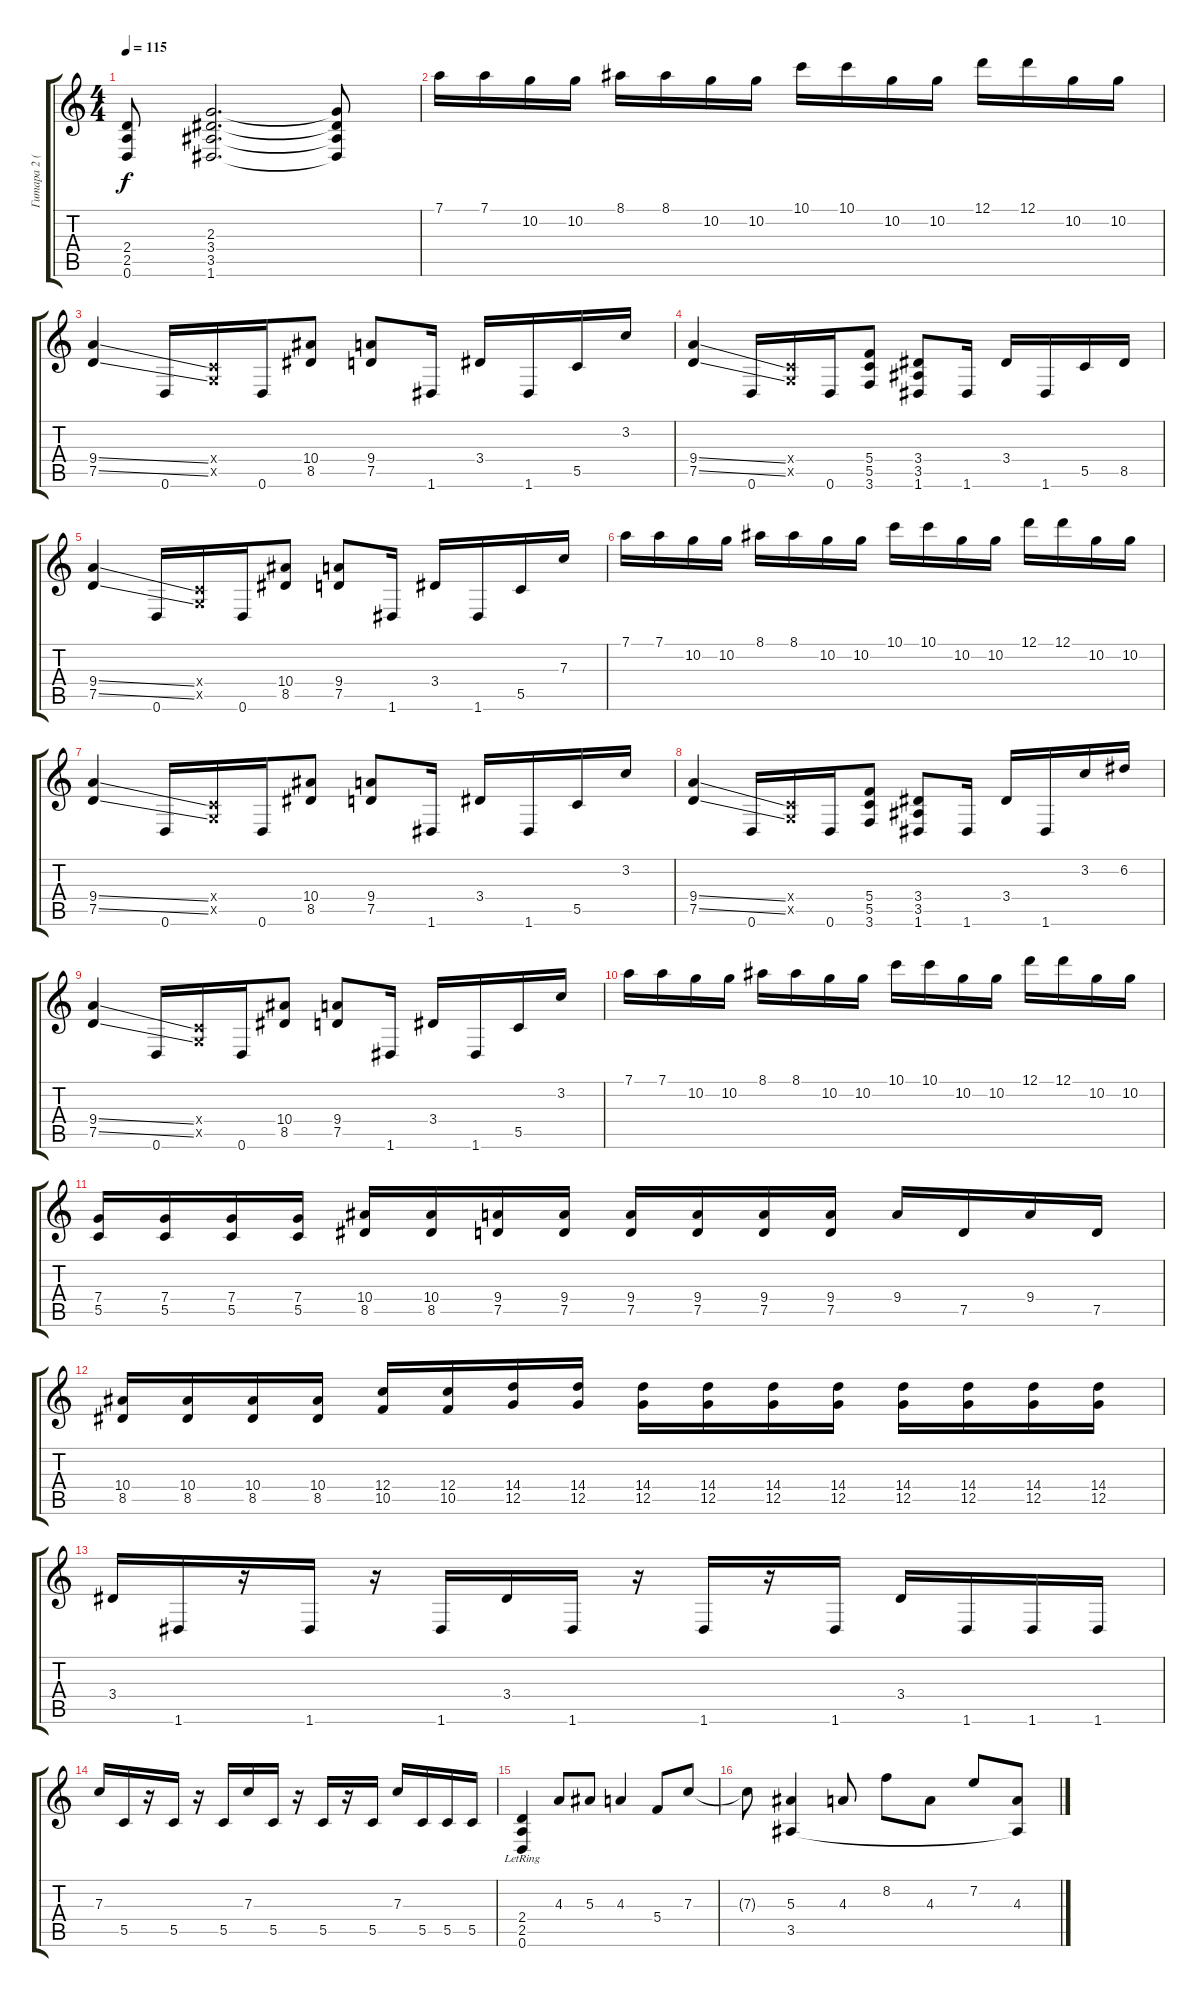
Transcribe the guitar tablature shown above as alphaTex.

\track ("Гитара 2 (1)" "Гитара 2 (") {instrument acousticguitarsteel}
\staff {score tabs}
\tuning (D4 A3 F3 C3 G2 D2) {hide}
\ts (4 4)
\tempo 115
\clef g2
\ks c
(2.4{t} 2.5{t} 0.6{t}).8{dy f} (2.3 3.4 3.5 1.6).2{d} (2.3{t} 3.4{t} 3.5{t} 1.6{t}).8 |
7.1.16 7.1.16 10.2.16 10.2.16 8.1.16 8.1.16 10.2.16 10.2.16 10.1.16 10.1.16 10.2.16 10.2.16 12.1.16 12.1.16 10.2.16 10.2.16 |
(9.4{ss} 7.5{ss}).4 0.6.16 (0.4{x} 0.5{x}).16 0.6.16 (10.4 8.5).8 (9.4 7.5).8 1.6.16 3.4.16 1.6.16 5.5.16 3.2.16 |
(9.4{ss} 7.5{ss}).4 0.6.16 (0.4{x} 0.5{x}).16 0.6.16 (5.4 5.5 3.6).8 (3.4 3.5 1.6).8 1.6.16 3.4.16 1.6.16 5.5.16 8.5.16 |
(9.4{ss} 7.5{ss}).4 0.6.16 (0.4{x} 0.5{x}).16 0.6.16 (10.4 8.5).8 (9.4 7.5).8 1.6.16 3.4.16 1.6.16 5.5.16 7.3.16 |
7.1.16 7.1.16 10.2.16 10.2.16 8.1.16 8.1.16 10.2.16 10.2.16 10.1.16 10.1.16 10.2.16 10.2.16 12.1.16 12.1.16 10.2.16 10.2.16 |
(9.4{ss} 7.5{ss}).4 0.6.16 (0.4{x} 0.5{x}).16 0.6.16 (10.4 8.5).8 (9.4 7.5).8 1.6.16 3.4.16 1.6.16 5.5.16 3.2.16 |
(9.4{ss} 7.5{ss}).4 0.6.16 (0.4{x} 0.5{x}).16 0.6.16 (5.4 5.5 3.6).8 (3.4 3.5 1.6).8 1.6.16 3.4.16 1.6.16 3.2.16 6.2.16 |
(9.4{ss} 7.5{ss}).4 0.6.16 (0.4{x} 0.5{x}).16 0.6.16 (10.4 8.5).8 (9.4 7.5).8 1.6.16 3.4.16 1.6.16 5.5.16 3.2.16 |
7.1.16 7.1.16 10.2.16 10.2.16 8.1.16 8.1.16 10.2.16 10.2.16 10.1.16 10.1.16 10.2.16 10.2.16 12.1.16 12.1.16 10.2.16 10.2.16 |
(7.4 5.5).16 (7.4 5.5).16 (7.4 5.5).16 (7.4 5.5).16 (10.4 8.5).16 (10.4 8.5).16 (9.4 7.5).16 (9.4 7.5).16 (9.4 7.5).16 (9.4 7.5).16 (9.4 7.5).16 (9.4 7.5).16 9.4.16 7.5.16 9.4.16 7.5.16 |
(10.4 8.5).16 (10.4 8.5).16 (10.4 8.5).16 (10.4 8.5).16 (12.4 10.5).16 (12.4 10.5).16 (14.4 12.5).16 (14.4 12.5).16 (14.4 12.5).16 (14.4 12.5).16 (14.4 12.5).16 (14.4 12.5).16 (14.4 12.5).16 (14.4 12.5).16 (14.4 12.5).16 (14.4 12.5).16 |
3.4.16 1.6.16 r.16 1.6.16 r.16 1.6.16 3.4.16 1.6.16 r.16 1.6.16 r.16 1.6.16 3.4.16 1.6.16 1.6.16 1.6.16 |
7.3.16 5.5.16 r.16 5.5.16 r.16 5.5.16 7.3.16 5.5.16 r.16 5.5.16 r.16 5.5.16 7.3.16 5.5.16 5.5.16 5.5.16 |
(2.4{lr} 2.5{lr} 0.6{lr}).4 4.3.8 5.3.8 4.3.4 5.4.8 7.3.8 |
7.3{t}.8 (5.3 3.5).4 4.3.8 8.2.8 4.3.8 7.2.8 (4.3 3.5{t}).8
